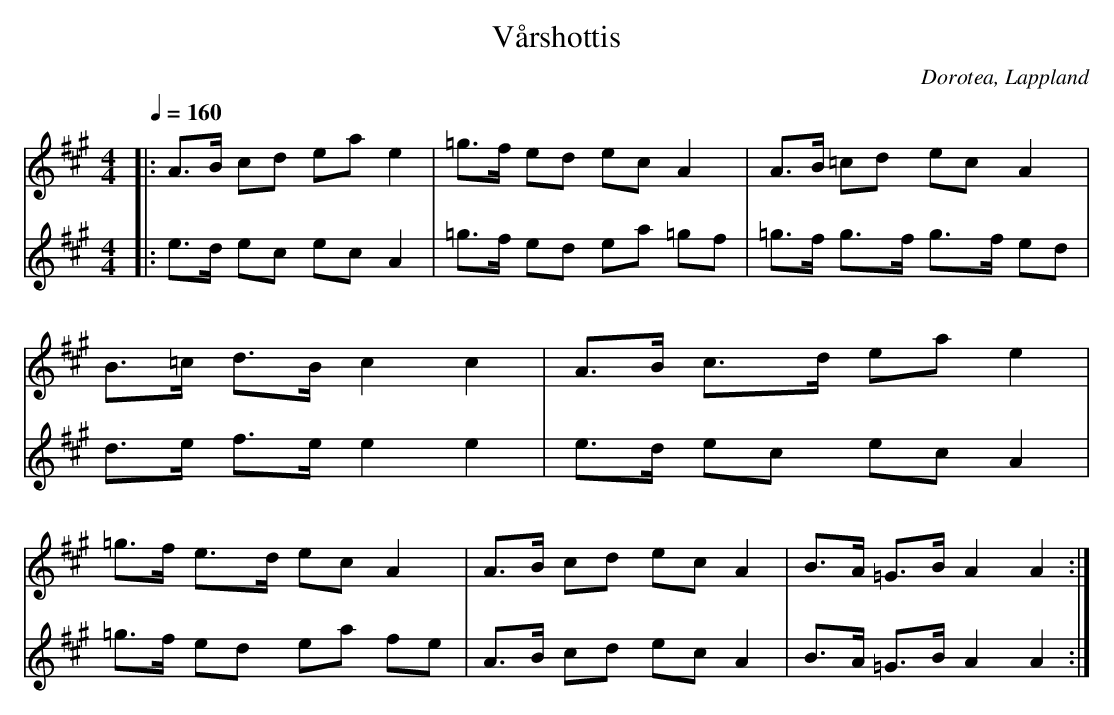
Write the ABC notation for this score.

X:1
T:Vårshottis
O:Dorotea, Lappland
M:4/4
L:1/16
Q:1/4=160
K:A
V:1
|: A3B c2d2 e2a2 e4 | =g3f e2d2 e2c2 A4 | A3B =c2d2 e2c2 A4 |B3=c d3B c4 c4  | A3B c3d e2a2 e4 | =g3f e3d e2c2 A4 | A3B c2d2 e2c2 A4 |B3A =G3B A4 A4:|
V:2
|:  e3d e2c2  e2c2 A4 | =g3f e2d2 e2a2 =g2f2 | =g3f g3f g3f e2d2 |d3e f3e e4 e4  |e3d e2c2 e2c2 A4 | =g3f e2d2 e2a2 f2e2 |A3B c2d2 e2c2 A4  |B3A =G3B A4 A4 :|
